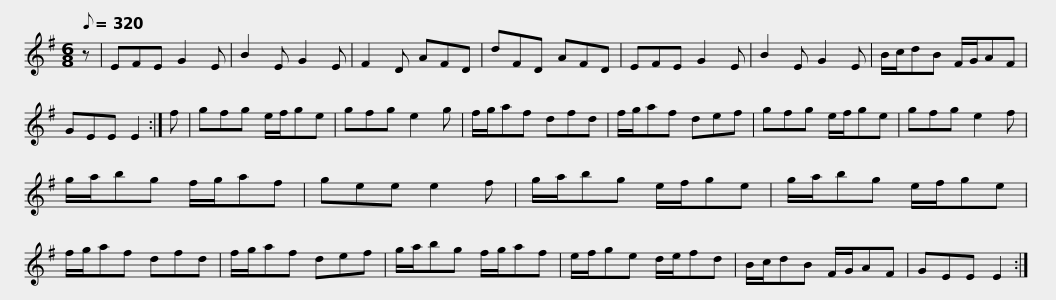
X:1
L:1/8
Q:1/8=320
M:6/8
I:linebreak $
K:Emin
V:1 treble
V:1
 z | EFE G2 E | B2 E G2 E | F2 D AFD | dFD AFD | %5
 EFE G2 E | B2 E G2 E | B/c/dB F/G/AF |$ GEE E2 :| f | %10
 gfg e/f/ge | gfg e2 g | f/g/af dfd | f/g/af def | gfg e/f/ge | %15
 gfg e2 f |$ g/a/bg f/g/af | gee e2 f | g/a/bg e/f/ge | g/a/bg e/f/ge | %20
 f/g/af dfd | f/g/af def |$ g/a/bg f/g/af | e/f/ge d/e/fd | B/c/dB F/G/AF | %25
 GEE E2 :| %26
